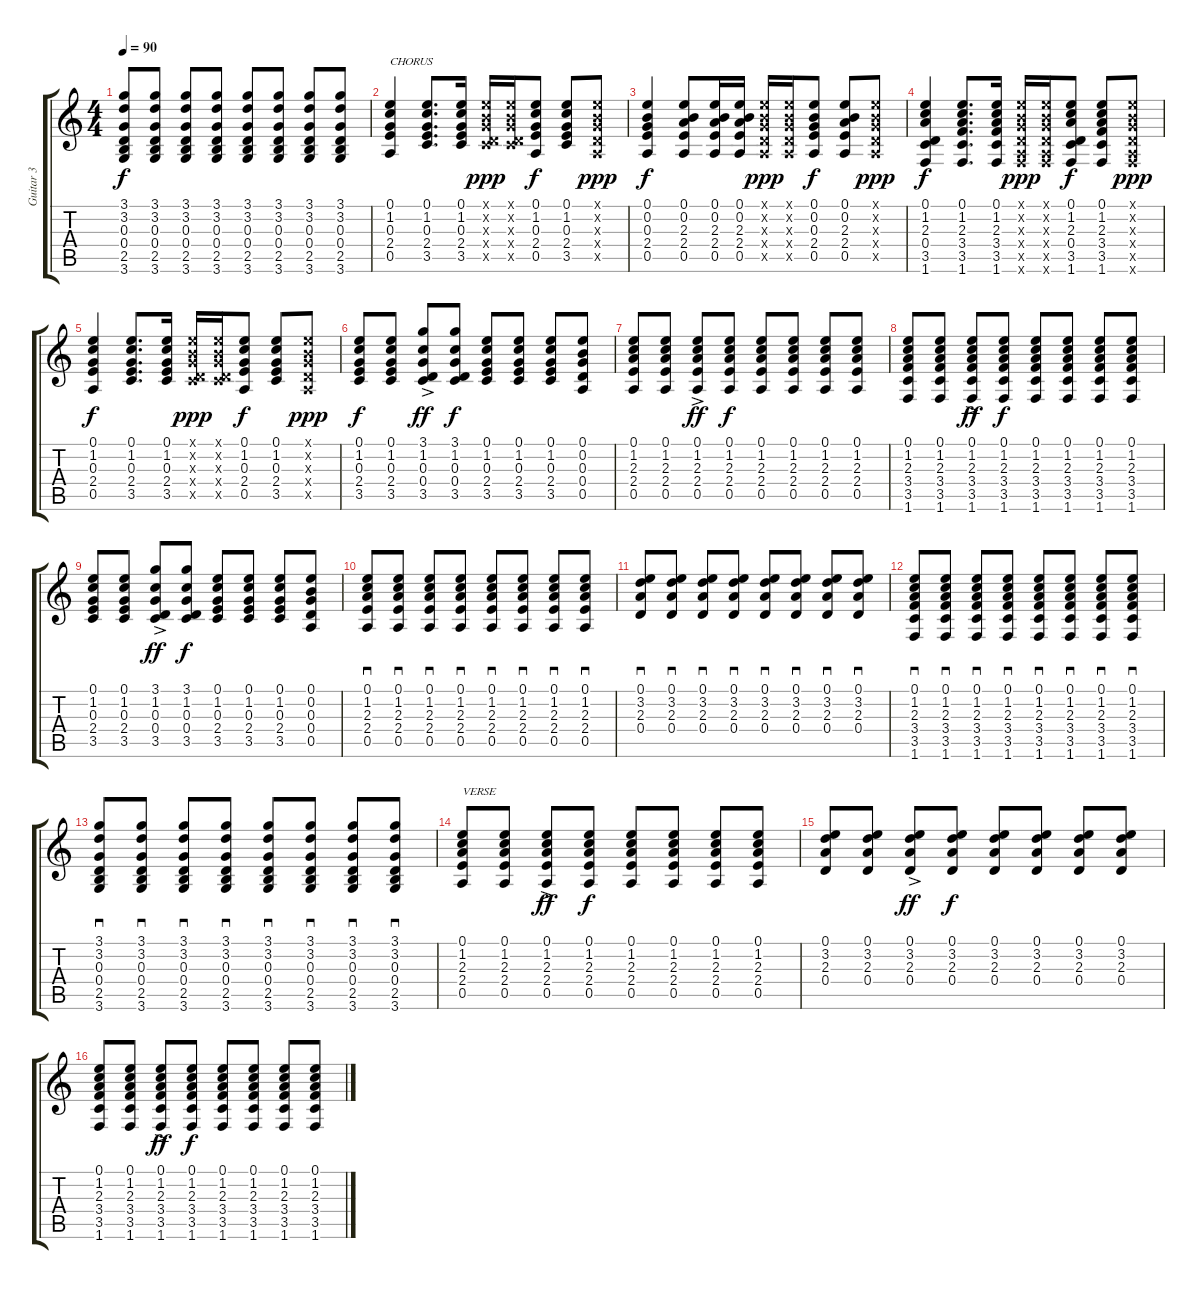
\track ("Guitar 3" "Guitar 3") {instrument acousticguitarnylon}
\staff {score tabs}
\tuning (E4 B3 G3 D3 A2 E2) {hide}
\ts (4 4)
\tempo 90
\clef g2
\ks c
(3.1 3.2 0.3 0.4 2.5 3.6).8{dy f} (3.1 3.2 0.3 0.4 2.5 3.6).8 (3.1 3.2 0.3 0.4 2.5 3.6).8 (3.1 3.2 0.3 0.4 2.5 3.6).8 (3.1 3.2 0.3 0.4 2.5 3.6).8 (3.1 3.2 0.3 0.4 2.5 3.6).8 (3.1 3.2 0.3 0.4 2.5 3.6).8 (3.1 3.2 0.3 0.4 2.5 3.6).8 |
(0.1 1.2 0.3 2.4 0.5).4{txt "CHORUS"} (0.1 1.2 0.3 2.4 3.5).8{d} (0.1 1.2 0.3 2.4 3.5).16 (0.1{x} 0.2{x} 0.3{x} 0.4{x} 3.5{x}).16{dy ppp} (0.1{x} 0.2{x} 0.3{x} 0.4{x} 3.5{x}).16 (0.1 1.2 0.3 2.4 0.5).8{dy f} (0.1 1.2 0.3 2.4 3.5).8 (0.1{x} 0.2{x} 0.3{x} 0.4{x} 0.5{x}).8{dy ppp} |
(0.1 0.2 0.3 2.4 0.5).4{dy f} (0.1 0.2 2.3 2.4 0.5).8 (0.1 0.2 2.3 2.4 0.5).16 (0.1 0.2 2.3 2.4 0.5).16 (0.1{x} 0.2{x} 0.3{x} 0.4{x} 0.5{x}).16{dy ppp} (0.1{x} 0.2{x} 0.3{x} 0.4{x} 0.5{x}).16 (0.1 0.2 0.3 2.4 0.5).8{dy f} (0.1 0.2 2.3 2.4 0.5).8 (0.1{x} 0.2{x} 0.3{x} 0.4{x} 0.5{x}).8{dy ppp} |
(0.1 1.2 2.3 0.4 3.5 1.6).4{dy f} (0.1 1.2 2.3 3.4 3.5 1.6).8{d} (0.1 1.2 2.3 3.4 3.5 1.6).16 (0.1{x} 0.2{x} 0.3{x} 0.4{x} 0.5{x} 1.6{x}).16{dy ppp} (0.1{x} 0.2{x} 0.3{x} 0.4{x} 0.5{x} 1.6{x}).16 (0.1 1.2 2.3 0.4 3.5 1.6).8{dy f} (0.1 1.2 2.3 3.4 3.5 1.6).8 (0.1{x} 0.2{x} 0.3{x} 0.4{x} 0.5{x} 1.6{x}).8{dy ppp} |
(0.1 1.2 0.3 2.4 0.5).4{dy f} (0.1 1.2 0.3 2.4 3.5).8{d} (0.1 1.2 0.3 2.4 3.5).16 (0.1{x} 0.2{x} 0.3{x} 0.4{x} 3.5{x}).16{dy ppp} (0.1{x} 0.2{x} 0.3{x} 0.4{x} 3.5{x}).16 (0.1 1.2 0.3 2.4 0.5).8{dy f} (0.1 1.2 0.3 2.4 3.5).8 (0.1{x} 0.2{x} 0.3{x} 0.4{x} 0.5{x}).8{dy ppp} |
(0.1 1.2 0.3 2.4 3.5).8{dy f} (0.1 1.2 0.3 2.4 3.5).8 (3.1{ac} 1.2{ac} 0.3{ac} 0.4{ac} 3.5{ac}).8{dy ff} (3.1 1.2 0.3 0.4 3.5).8{dy f} (0.1 1.2 0.3 2.4 3.5).8 (0.1 1.2 0.3 2.4 3.5).8 (0.1 1.2 0.3 2.4 3.5).8 (0.1 0.2 0.3 0.4 0.5).8 |
(0.1 1.2 2.3 2.4 0.5).8 (0.1 1.2 2.3 2.4 0.5).8 (0.1{ac} 1.2{ac} 2.3{ac} 2.4{ac} 0.5{ac}).8{dy ff} (0.1 1.2 2.3 2.4 0.5).8{dy f} (0.1 1.2 2.3 2.4 0.5).8 (0.1 1.2 2.3 2.4 0.5).8 (0.1 1.2 2.3 2.4 0.5).8 (0.1 1.2 2.3 2.4 0.5).8 |
(0.1 1.2 2.3 3.4 3.5 1.6).8 (0.1 1.2 2.3 3.4 3.5 1.6).8 (0.1{ac} 1.2{ac} 2.3{ac} 3.4{ac} 3.5{ac} 1.6{ac}).8{dy ff} (0.1 1.2 2.3 3.4 3.5 1.6).8{dy f} (0.1 1.2 2.3 3.4 3.5 1.6).8 (0.1 1.2 2.3 3.4 3.5 1.6).8 (0.1 1.2 2.3 3.4 3.5 1.6).8 (0.1 1.2 2.3 3.4 3.5 1.6).8 |
(0.1 1.2 0.3 2.4 3.5).8 (0.1 1.2 0.3 2.4 3.5).8 (3.1{ac} 1.2{ac} 0.3{ac} 0.4{ac} 3.5{ac}).8{dy ff} (3.1 1.2 0.3 0.4 3.5).8{dy f} (0.1 1.2 0.3 2.4 3.5).8 (0.1 1.2 0.3 2.4 3.5).8 (0.1 1.2 0.3 2.4 3.5).8 (0.1 0.2 0.3 0.4 0.5).8 |
(0.1 1.2 2.3 2.4 0.5).8{sd} (0.1 1.2 2.3 2.4 0.5).8{sd} (0.1 1.2 2.3 2.4 0.5).8{sd} (0.1 1.2 2.3 2.4 0.5).8{sd} (0.1 1.2 2.3 2.4 0.5).8{sd} (0.1 1.2 2.3 2.4 0.5).8{sd} (0.1 1.2 2.3 2.4 0.5).8{sd} (0.1 1.2 2.3 2.4 0.5).8{sd} |
(0.1 3.2 2.3 0.4).8{sd} (0.1 3.2 2.3 0.4).8{sd} (0.1 3.2 2.3 0.4).8{sd} (0.1 3.2 2.3 0.4).8{sd} (0.1 3.2 2.3 0.4).8{sd} (0.1 3.2 2.3 0.4).8{sd} (0.1 3.2 2.3 0.4).8{sd} (0.1 3.2 2.3 0.4).8{sd} |
(0.1 1.2 2.3 3.4 3.5 1.6).8{sd} (0.1 1.2 2.3 3.4 3.5 1.6).8{sd} (0.1 1.2 2.3 3.4 3.5 1.6).8{sd} (0.1 1.2 2.3 3.4 3.5 1.6).8{sd} (0.1 1.2 2.3 3.4 3.5 1.6).8{sd} (0.1 1.2 2.3 3.4 3.5 1.6).8{sd} (0.1 1.2 2.3 3.4 3.5 1.6).8{sd} (0.1 1.2 2.3 3.4 3.5 1.6).8{sd} |
(3.1 3.2 0.3 0.4 2.5 3.6).8{sd} (3.1 3.2 0.3 0.4 2.5 3.6).8{sd} (3.1 3.2 0.3 0.4 2.5 3.6).8{sd} (3.1 3.2 0.3 0.4 2.5 3.6).8{sd} (3.1 3.2 0.3 0.4 2.5 3.6).8{sd} (3.1 3.2 0.3 0.4 2.5 3.6).8{sd} (3.1 3.2 0.3 0.4 2.5 3.6).8{sd} (3.1 3.2 0.3 0.4 2.5 3.6).8{sd} |
(0.1 1.2 2.3 2.4 0.5).8{txt "VERSE"} (0.1 1.2 2.3 2.4 0.5).8 (0.1{ac} 1.2{ac} 2.3{ac} 2.4{ac} 0.5{ac}).8{dy ff} (0.1 1.2 2.3 2.4 0.5).8{dy f} (0.1 1.2 2.3 2.4 0.5).8 (0.1 1.2 2.3 2.4 0.5).8 (0.1 1.2 2.3 2.4 0.5).8 (0.1 1.2 2.3 2.4 0.5).8 |
(0.1 3.2 2.3 0.4).8 (0.1 3.2 2.3 0.4).8 (0.1{ac} 3.2{ac} 2.3{ac} 0.4{ac}).8{dy ff} (0.1 3.2 2.3 0.4).8{dy f} (0.1 3.2 2.3 0.4).8 (0.1 3.2 2.3 0.4).8 (0.1 3.2 2.3 0.4).8 (0.1 3.2 2.3 0.4).8 |
(0.1 1.2 2.3 3.4 3.5 1.6).8 (0.1 1.2 2.3 3.4 3.5 1.6).8 (0.1{ac} 1.2{ac} 2.3{ac} 3.4{ac} 3.5{ac} 1.6{ac}).8{dy ff} (0.1 1.2 2.3 3.4 3.5 1.6).8{dy f} (0.1 1.2 2.3 3.4 3.5 1.6).8 (0.1 1.2 2.3 3.4 3.5 1.6).8 (0.1 1.2 2.3 3.4 3.5 1.6).8 (0.1 1.2 2.3 3.4 3.5 1.6).8
